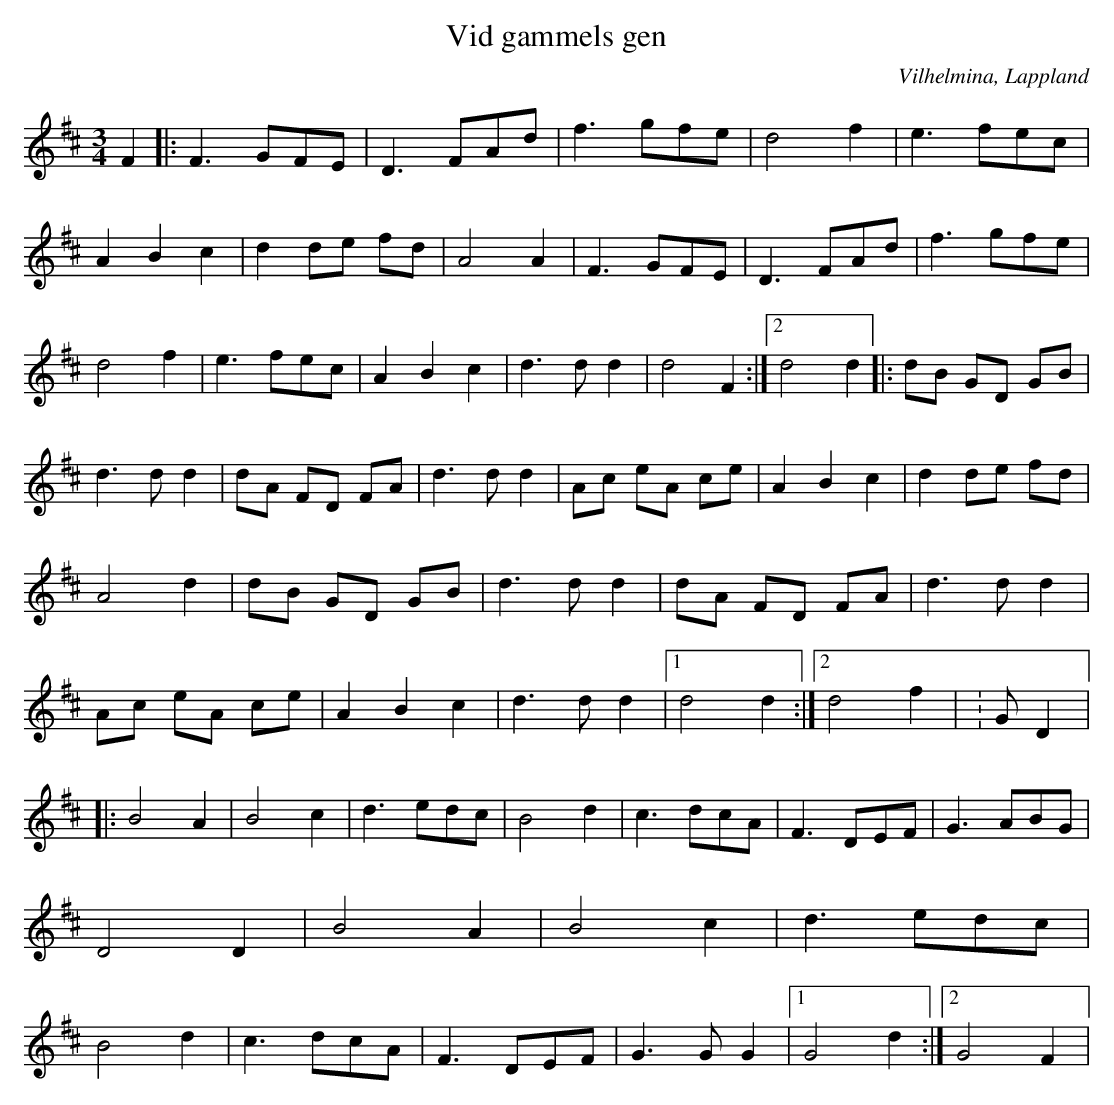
X:1
T:Vid gammels gen
O:Vilhelmina, Lappland
M:3/4
L:1/8
K:D
 F2|: F3 GFE | D3 FAd | f3 gfe | d4 f2 | e3 fec | A2 B2 c2 | d2 de fd | A4 A2 | F3 GFE | D3 FAd | f3 gfe | d4 f2 | e3 fec | A2 B2 c2 | d3 d d2 | 1 d4 F2:|2 d4 d2 |: dB GD GB | d3 d d2 | dA FD FA | d3 d d2 | Ac eA ce | A2 B2 c2 | d2 de fd | A4 d2 | dB GD GB | d3 d d2 | dA FD FA | d3 d d2 | Ac eA ce | A2 B2 c2 | d3 d d2 |1 d4 d2 :|2 d4 f2 |K:G D2 |: B4 A2 | B4 c2 | d3 edc | B4 d2 | c3 dcA | F3 DEF | G3 ABG | D4 D2 | B4 A2 | B4 c2 | d3 edc | B4 d2 | c3 dcA | F3 DEF | G3G G2 |1 G4 d2 :|2 G4 F2|
